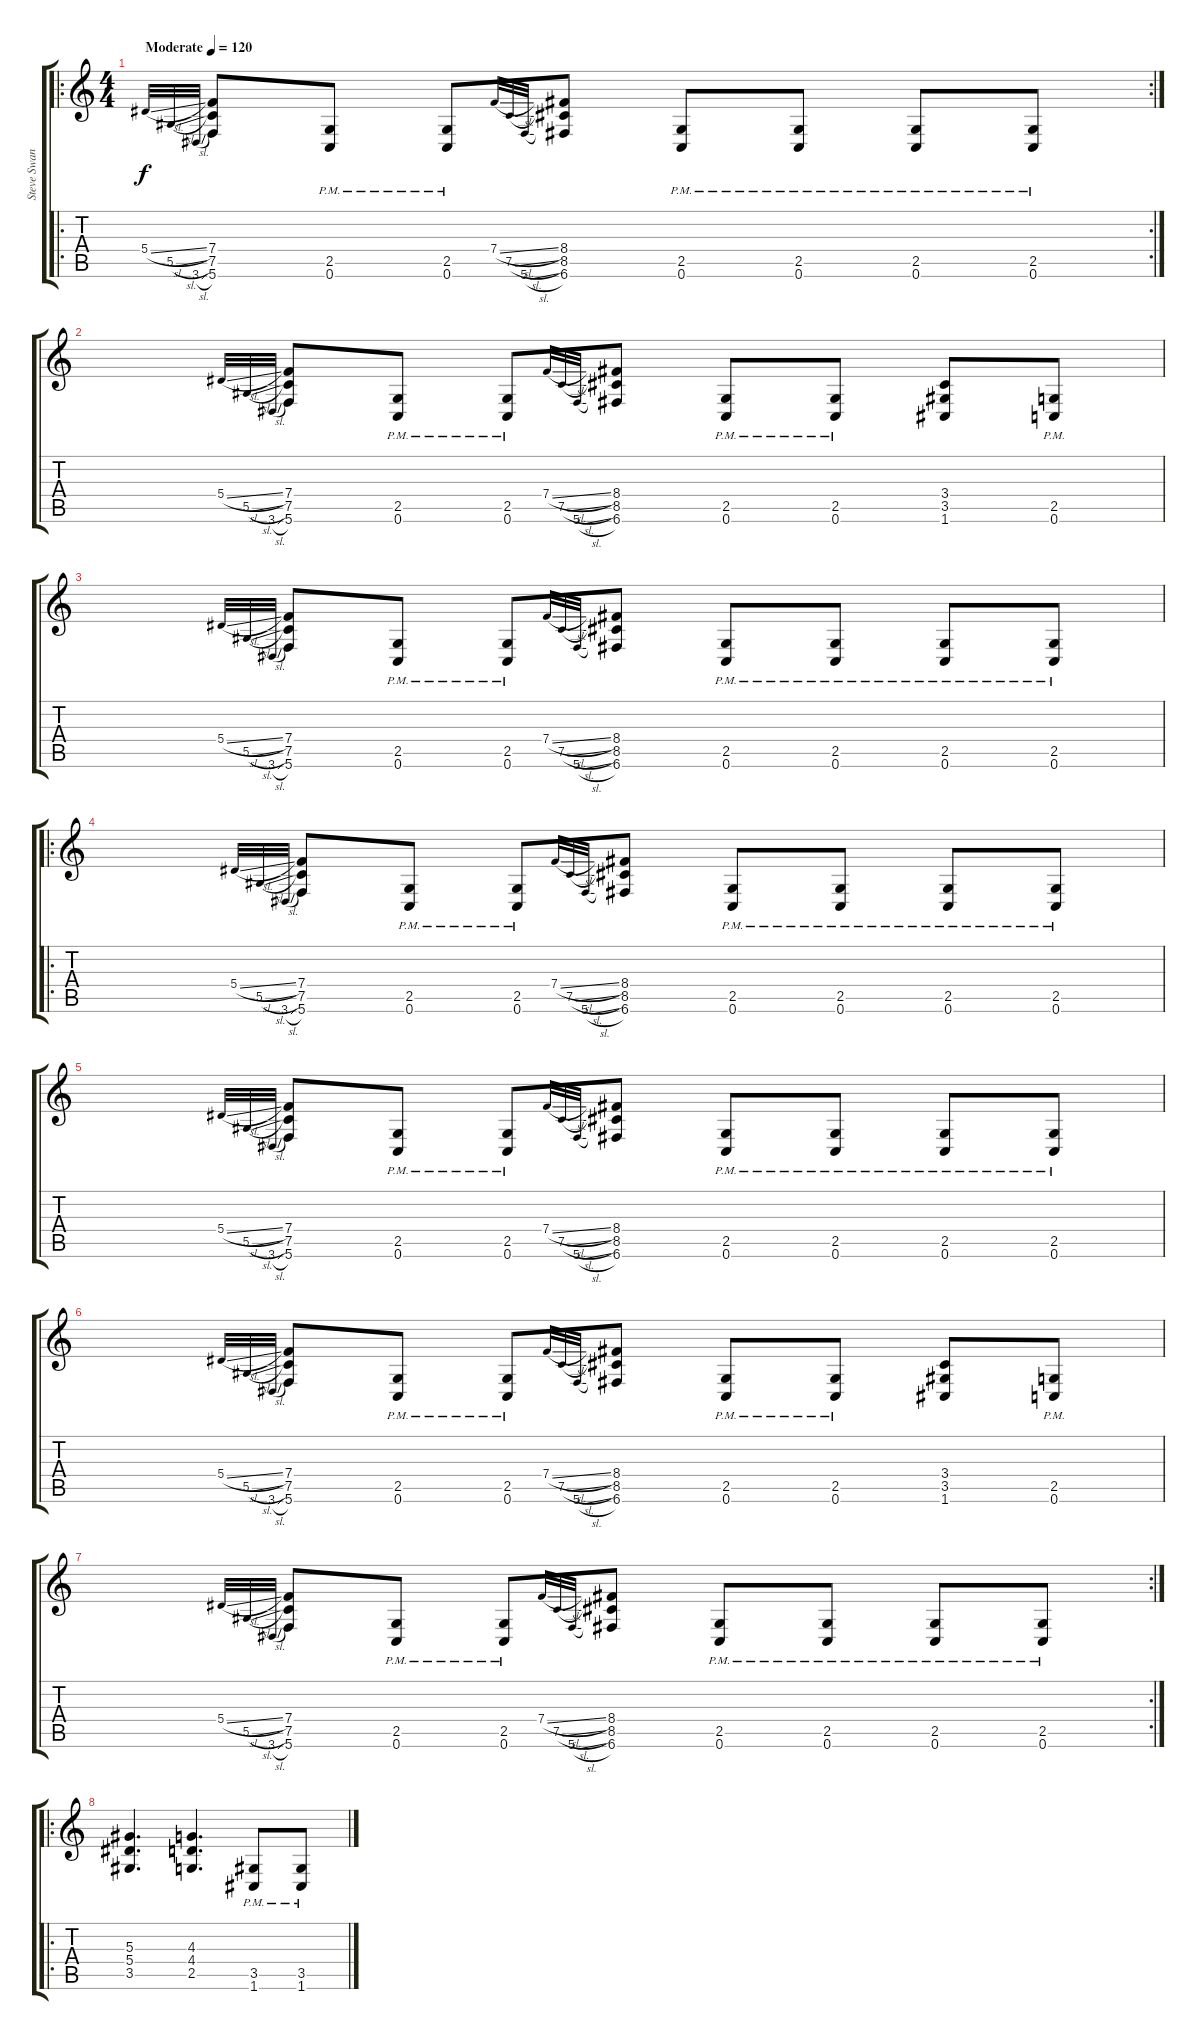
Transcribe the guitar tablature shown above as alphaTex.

\track ("Steve Swanson" "Steve Swan") {instrument distortionguitar}
\staff {score tabs}
\tuning (C4 G3 Eb3 Bb2 F2 C2) {hide}
\ro
\rc 2
\ts (4 4)
\tempo (120 "Moderate")
\clef g2
\ks c
5.4{sl}.32{gr onbeat dy f instrument distortionguitar} 5.5{sl}.32{gr onbeat} 3.6{sl}.32{gr onbeat} (7.4 7.5 5.6).8 (2.5{pm} 0.6{pm}).8 (2.5{pm} 0.6{pm}).8 7.4{sl}.32{gr onbeat} 7.5{sl}.32{gr onbeat} 5.6{sl}.32{gr onbeat} (8.4 8.5 6.6).8 (2.5{pm} 0.6{pm}).8 (2.5{pm} 0.6{pm}).8 (2.5{pm} 0.6{pm}).8 (2.5{pm} 0.6{pm}).8 |
5.4{sl}.32{gr onbeat} 5.5{sl}.32{gr onbeat} 3.6{sl}.32{gr onbeat} (7.4 7.5 5.6).8 (2.5{pm} 0.6{pm}).8 (2.5{pm} 0.6{pm}).8 7.4{sl}.32{gr onbeat} 7.5{sl}.32{gr onbeat} 5.6{sl}.32{gr onbeat} (8.4 8.5 6.6).8 (2.5{pm} 0.6{pm}).8 (2.5{pm} 0.6{pm}).8 (3.4 3.5 1.6).8 (2.5{pm} 0.6{pm}).8 |
5.4{sl}.32{gr onbeat} 5.5{sl}.32{gr onbeat} 3.6{sl}.32{gr onbeat} (7.4 7.5 5.6).8 (2.5{pm} 0.6{pm}).8 (2.5{pm} 0.6{pm}).8 7.4{sl}.32{gr onbeat} 7.5{sl}.32{gr onbeat} 5.6{sl}.32{gr onbeat} (8.4 8.5 6.6).8 (2.5{pm} 0.6{pm}).8 (2.5{pm} 0.6{pm}).8 (2.5{pm} 0.6{pm}).8 (2.5{pm} 0.6{pm}).8 |
\ro
5.4{sl}.32{gr onbeat} 5.5{sl}.32{gr onbeat} 3.6{sl}.32{gr onbeat} (7.4 7.5 5.6).8 (2.5{pm} 0.6{pm}).8 (2.5{pm} 0.6{pm}).8 7.4{sl}.32{gr onbeat} 7.5{sl}.32{gr onbeat} 5.6{sl}.32{gr onbeat} (8.4 8.5 6.6).8 (2.5{pm} 0.6{pm}).8 (2.5{pm} 0.6{pm}).8 (2.5{pm} 0.6{pm}).8 (2.5{pm} 0.6{pm}).8 |
5.4{sl}.32{gr onbeat} 5.5{sl}.32{gr onbeat} 3.6{sl}.32{gr onbeat} (7.4 7.5 5.6).8 (2.5{pm} 0.6{pm}).8 (2.5{pm} 0.6{pm}).8 7.4{sl}.32{gr onbeat} 7.5{sl}.32{gr onbeat} 5.6{sl}.32{gr onbeat} (8.4 8.5 6.6).8 (2.5{pm} 0.6{pm}).8 (2.5{pm} 0.6{pm}).8 (2.5{pm} 0.6{pm}).8 (2.5{pm} 0.6{pm}).8 |
5.4{sl}.32{gr onbeat} 5.5{sl}.32{gr onbeat} 3.6{sl}.32{gr onbeat} (7.4 7.5 5.6).8 (2.5{pm} 0.6{pm}).8 (2.5{pm} 0.6{pm}).8 7.4{sl}.32{gr onbeat} 7.5{sl}.32{gr onbeat} 5.6{sl}.32{gr onbeat} (8.4 8.5 6.6).8 (2.5{pm} 0.6{pm}).8 (2.5{pm} 0.6{pm}).8 (3.4 3.5 1.6).8 (2.5{pm} 0.6{pm}).8 |
\rc 2
5.4{sl}.32{gr onbeat} 5.5{sl}.32{gr onbeat} 3.6{sl}.32{gr onbeat} (7.4 7.5 5.6).8 (2.5{pm} 0.6{pm}).8 (2.5{pm} 0.6{pm}).8 7.4{sl}.32{gr onbeat} 7.5{sl}.32{gr onbeat} 5.6{sl}.32{gr onbeat} (8.4 8.5 6.6).8 (2.5{pm} 0.6{pm}).8 (2.5{pm} 0.6{pm}).8 (2.5{pm} 0.6{pm}).8 (2.5{pm} 0.6{pm}).8 |
\ro
(5.3 5.4 3.5).4{d} (4.3 4.4 2.5).4{d} (3.5{pm} 1.6{pm}).8 (3.5{pm} 1.6{pm}).8
